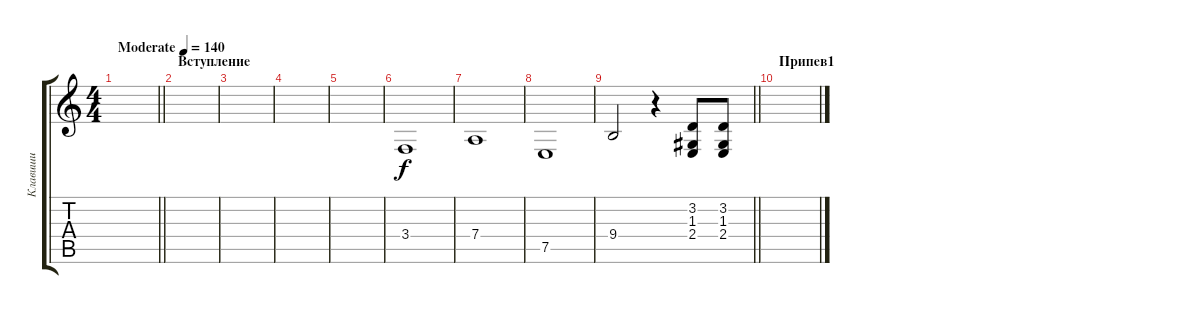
\track ("Клавиши" "Клавиши") {instrument brightacousticpiano}
\staff {score tabs}
\tuning (E4 B3 G3 D3 A2 E2) {hide}
\ts (4 4)
\tempo (140 "Moderate")
\clef g2
\barLineRight lightlight
\ks c
|
\section ("" "Вступление")
|
|
|
|
3.4.1{instrument stringensemble2} |
7.4.1 |
7.5.1 |
\barLineRight lightlight
9.4.2 r.4 (3.2 1.3 2.4).8{instrument brightacousticpiano} (3.2 1.3 2.4).8 |
\section ("" "Припев1")
